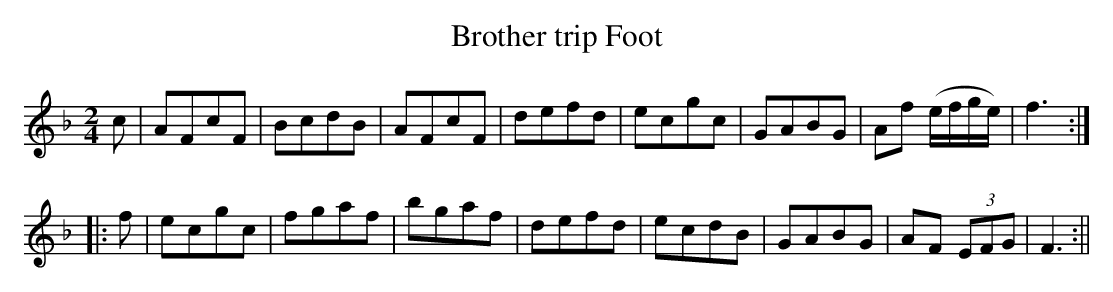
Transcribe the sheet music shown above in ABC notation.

X:1
T:Brother trip Foot
M:2/4
L:1/8
K:F
c|AFcF|BcdB|AFcF|defd|ecgc|GABG|Af (e/f/g/e/)|f3:|
|:f|ecgc|fgaf|bgaf|defd|ecdB|GABG|AF (3EFG|F3:||
